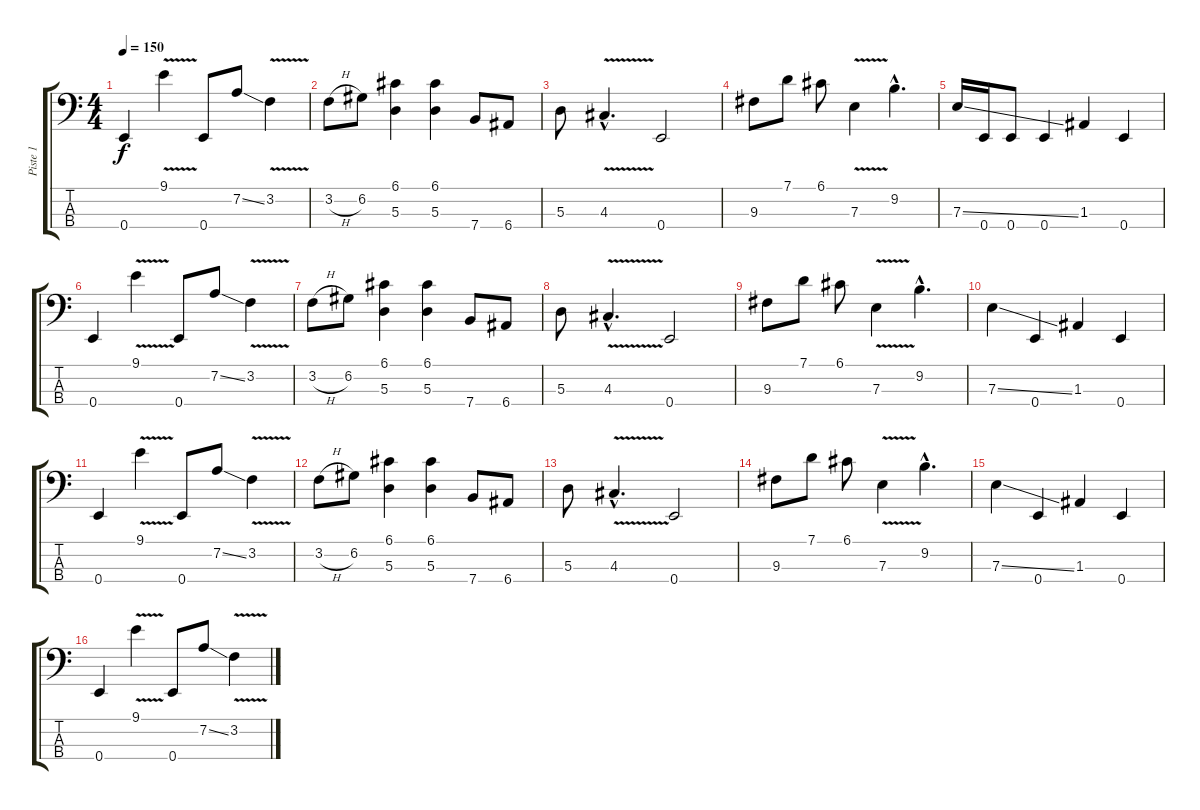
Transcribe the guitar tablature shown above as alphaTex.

\track ("Piste 1" "Piste 1") {instrument electricbassfinger}
\staff {score tabs}
\tuning (G2 D2 A1 E1) {hide}
\ts (4 4)
\tempo 150
\clef f4
\ks c
0.4.4{dy f instrument electricbassfinger} 9.1{v}.4 0.4.8 7.2{ss}.8 3.2{v}.4 |
3.2{h}.8 6.2.8 (6.1 5.3).4 (6.1 5.3).4 7.4.8 6.4.8 |
5.3.8 4.3{v hac}.4{d} 0.4.2 |
9.3.8 7.1.8 6.1.8 7.3{v}.4 9.2{hac}.4{d} |
7.3{ss}.16 0.4.16 0.4.8 0.4.4 1.3.4 0.4.4 |
0.4.4 9.1{v}.4 0.4.8 7.2{ss}.8 3.2{v}.4 |
3.2{h}.8 6.2.8 (6.1 5.3).4 (6.1 5.3).4 7.4.8 6.4.8 |
5.3.8 4.3{v hac}.4{d} 0.4.2 |
9.3.8 7.1.8 6.1.8 7.3{v}.4 9.2{hac}.4{d} |
7.3{ss}.4 0.4.4 1.3.4 0.4.4 |
0.4.4 9.1{v}.4 0.4.8 7.2{ss}.8 3.2{v}.4 |
3.2{h}.8 6.2.8 (6.1 5.3).4 (6.1 5.3).4 7.4.8 6.4.8 |
5.3.8 4.3{v hac}.4{d} 0.4.2 |
9.3.8 7.1.8 6.1.8 7.3{v}.4 9.2{hac}.4{d} |
7.3{ss}.4 0.4.4 1.3.4 0.4.4 |
0.4.4 9.1{v}.4 0.4.8 7.2{ss}.8 3.2{v}.4
